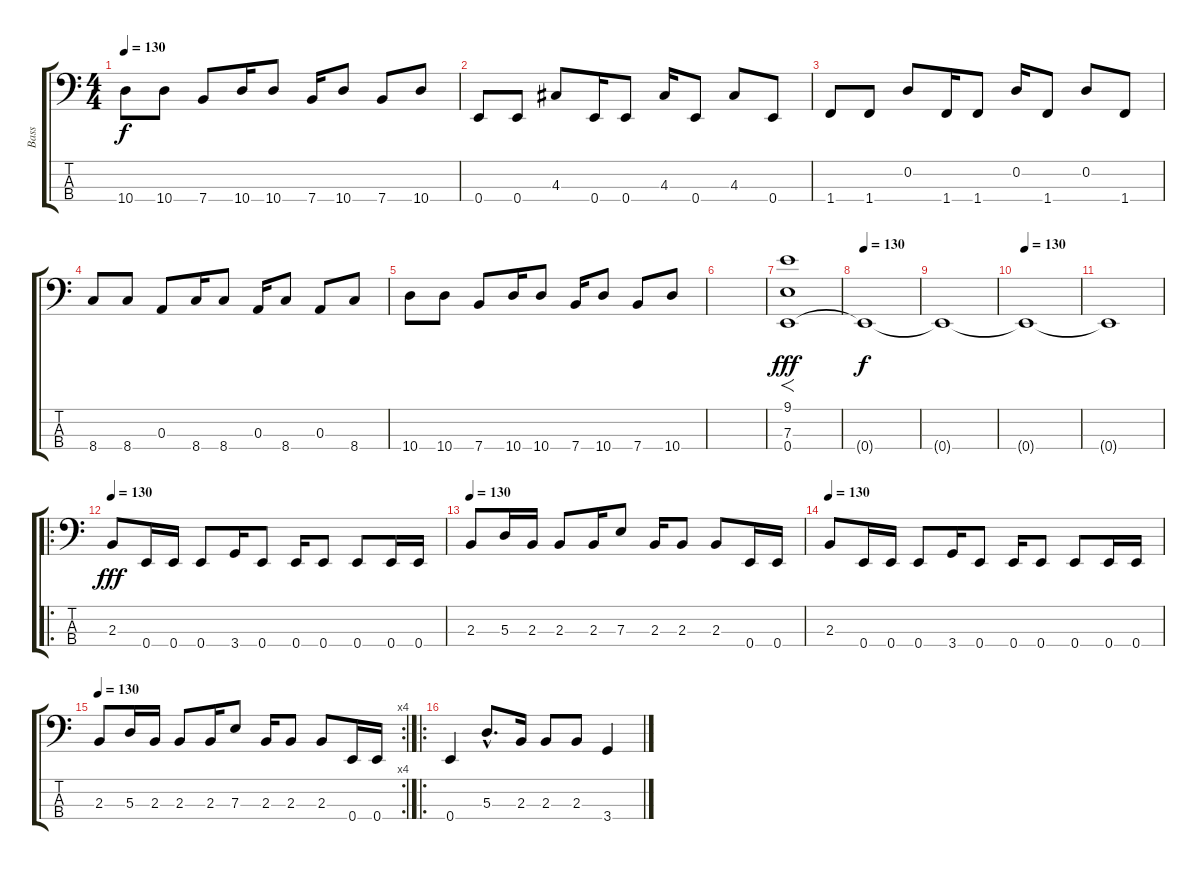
\track ("Bass" "Bass") {instrument electricbasspick}
\staff {score tabs}
\tuning (G2 D2 A1 E1) {hide}
\ts (4 4)
\tempo 130
\clef f4
\ks c
10.4.8{dy f} 10.4.8 7.4.8 10.4.16 10.4.8 7.4.16 10.4.8 7.4.8 10.4.8 |
0.4.8 0.4.8 4.3.8 0.4.16 0.4.8 4.3.16 0.4.8 4.3.8 0.4.8 |
1.4.8 1.4.8 0.2.8 1.4.16 1.4.8 0.2.16 1.4.8 0.2.8 1.4.8 |
8.4.8 8.4.8 0.3.8 8.4.16 8.4.8 0.3.16 8.4.8 0.3.8 8.4.8 |
10.4.8 10.4.8 7.4.8 10.4.16 10.4.8 7.4.16 10.4.8 7.4.8 10.4.8 |
|
(9.1 7.3 0.4).1{f dy fff} |
\tempo 130
0.4{t}.1{dy f} |
0.4{t}.1 |
\tempo 130
0.4{t}.1 |
0.4{t}.1 |
\ro
\tempo 130
2.3.8{dy fff} 0.4.16 0.4.16 0.4.8 3.4.16 0.4.8 0.4.16 0.4.8 0.4.8 0.4.16 0.4.16 |
\tempo 130
2.3.8 5.3.16 2.3.16 2.3.8 2.3.16 7.3.8 2.3.16 2.3.8 2.3.8 0.4.16 0.4.16 |
\tempo 130
2.3.8 0.4.16 0.4.16 0.4.8 3.4.16 0.4.8 0.4.16 0.4.8 0.4.8 0.4.16 0.4.16 |
\rc 4
\tempo 130
2.3.8 5.3.16 2.3.16 2.3.8 2.3.16 7.3.8 2.3.16 2.3.8 2.3.8 0.4.16 0.4.16 |
\ro
0.4.4 5.3{hac}.8{d} 2.3.16 2.3.8 2.3.8 3.4.4
